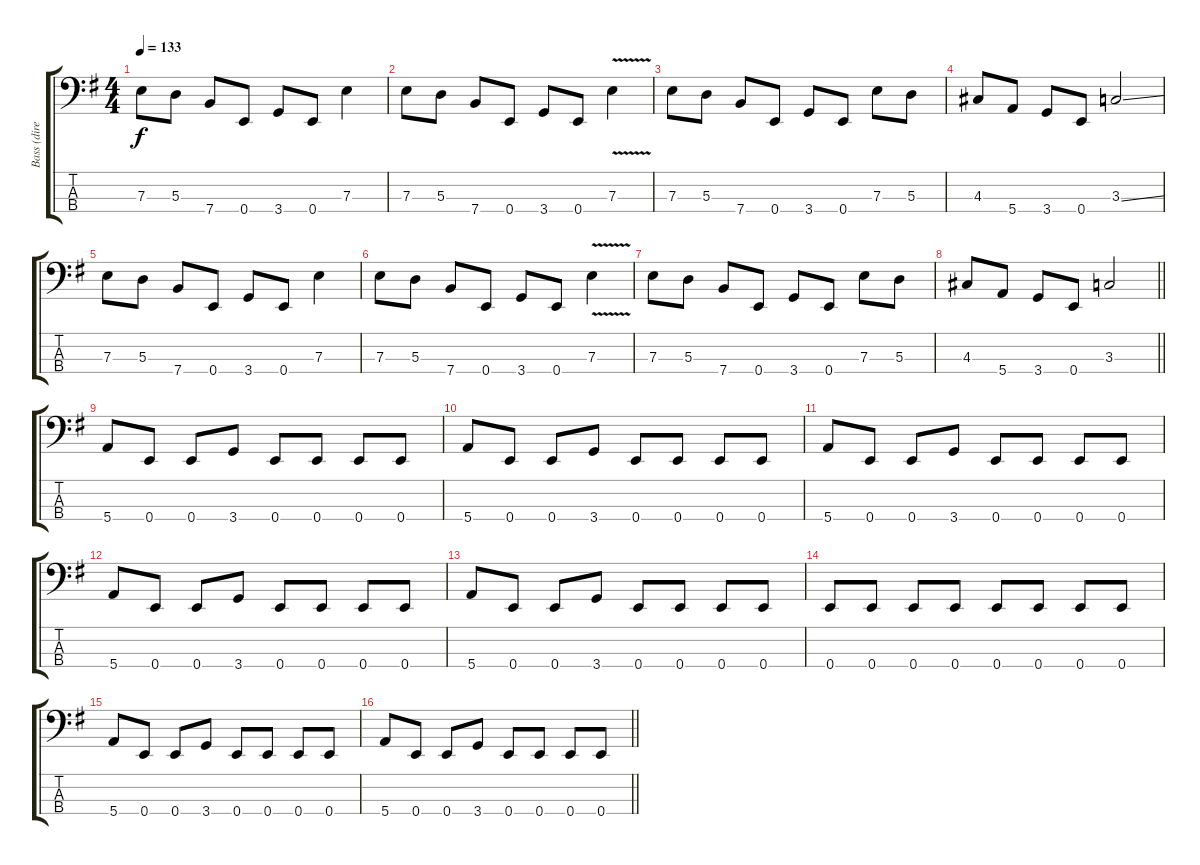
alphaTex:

\track ("Bass (direct)" "Bass (dire") {instrument electricbassfinger}
\staff {score tabs}
\tuning (G2 D2 A1 E1) {hide}
\ts (4 4)
\tempo 133
\clef f4
\ks g
7.3.8{dy f} 5.3.8 7.4.8 0.4.8 3.4.8 0.4.8 7.3.4 |
7.3.8 5.3.8 7.4.8 0.4.8 3.4.8 0.4.8 7.3{v}.4 |
7.3.8 5.3.8 7.4.8 0.4.8 3.4.8 0.4.8 7.3.8 5.3.8 |
4.3.8 5.4.8 3.4.8 0.4.8 3.3{ss}.2 |
7.3.8 5.3.8 7.4.8 0.4.8 3.4.8 0.4.8 7.3.4 |
7.3.8 5.3.8 7.4.8 0.4.8 3.4.8 0.4.8 7.3{v}.4 |
7.3.8 5.3.8 7.4.8 0.4.8 3.4.8 0.4.8 7.3.8 5.3.8 |
\barLineRight lightlight
4.3.8 5.4.8 3.4.8 0.4.8 3.3.2 |
5.4.8 0.4.8 0.4.8 3.4.8 0.4.8 0.4.8 0.4.8 0.4.8 |
5.4.8 0.4.8 0.4.8 3.4.8 0.4.8 0.4.8 0.4.8 0.4.8 |
5.4.8 0.4.8 0.4.8 3.4.8 0.4.8 0.4.8 0.4.8 0.4.8 |
5.4.8 0.4.8 0.4.8 3.4.8 0.4.8 0.4.8 0.4.8 0.4.8 |
5.4.8 0.4.8 0.4.8 3.4.8 0.4.8 0.4.8 0.4.8 0.4.8 |
0.4.8 0.4.8 0.4.8 0.4.8 0.4.8 0.4.8 0.4.8 0.4.8 |
5.4.8 0.4.8 0.4.8 3.4.8 0.4.8 0.4.8 0.4.8 0.4.8 |
\barLineRight lightlight
5.4.8 0.4.8 0.4.8 3.4.8 0.4.8 0.4.8 0.4.8 0.4.8
